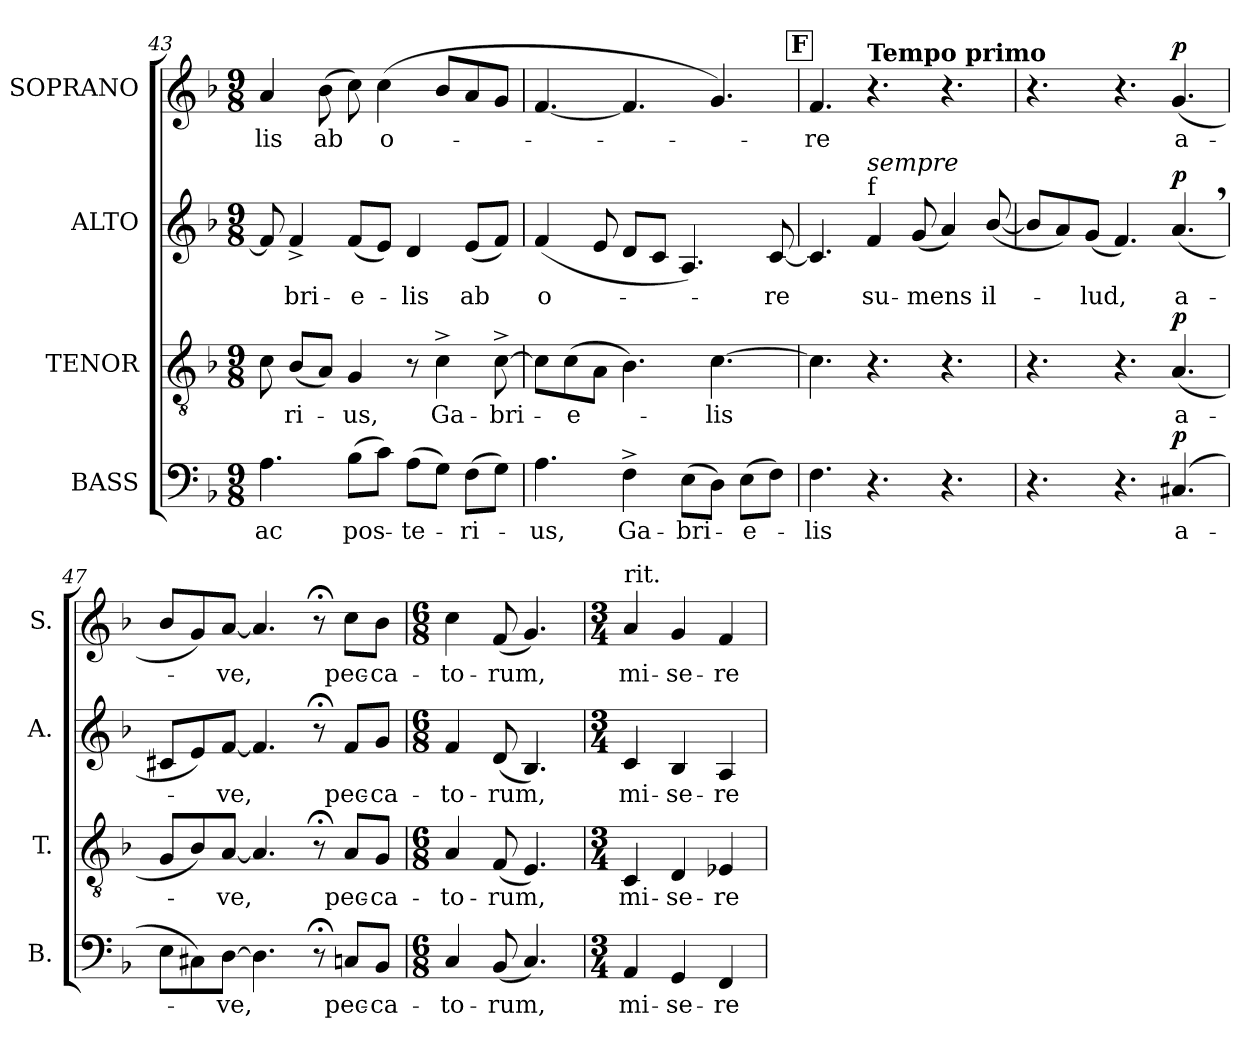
**kern	**text	**dynam	**kern	**text	**dynam	**kern	**text	**dynam	**kern	**text	**dynam
*part4	*part4	*part4	*part3	*part3	*part3	*part2	*part2	*part2	*part1	*part1	*part1
*staff4	*staff4	*staff4	*staff3	*staff3	*staff3	*staff2	*staff2	*staff2	*staff1	*staff1	*staff1
*I"BASS	*	*	*I"TENOR	*	*	*I"ALTO	*	*	*I"SOPRANO	*	*
*I'B.	*	*	*I'T.	*	*	*I'A.	*	*	*I'S.	*	*
*clefF4	*	*	*clefGv2	*	*	*clefG2	*	*	*clefG2	*	*
*	*	*	*ITrd7c12	*	*	*	*	*	*	*	*
*k[b-]	*	*	*k[b-]	*	*	*k[b-]	*	*	*k[b-]	*	*
*F:	*	*	*F:	*	*	*F:	*	*	*F:	*	*
*M9/8	*	*	*M9/8	*	*	*M9/8	*	*	*M9/8	*	*
=43	=43	=43	=43	=43	=43	=43	=43	=43	=43	=43	=43
!	!LO:LY:b:color=#000000	!	!	!	!	!	!	!	!	!	!
!	!	!	!	!	!	!	!	!	!	!LO:LY:b:color=#000000	!
4.Ai\	ac	.	8Ci\	.	.	8fi/]	.	.	4ai/	-lis	.
!	!	!	!	!LO:LY:b:color=#000000	!	!	!	!	!	!	!
!	!	!	!	!	!	!	!LO:LY:b:color=#000000	!	!	!	!
.	.	.	(8BB-i/L	-ri-	.	4f^i/	-bri-	.	.	.	.
!	!	!	!	!	!	!	!	!	!	!LO:LY:b:color=#000000	!
.	.	.	8AAi/J)	.	.	.	.	.	(8b-i\	ab	.
!	!LO:LY:b:color=#000000	!	!	!	!	!	!	!	!	!	!
!	!	!	!	!LO:LY:b:color=#000000	!	!	!	!	!	!	!
!	!	!	!	!	!	!	!LO:LY:b:color=#000000	!	!	!	!
(8B-i\L	pos-	.	4GGi/	-us,	.	(8fi/L	-e-	.	8cci\)	.	.
!	!	!	!	!	!	!	!	!	!	!LO:LY:b:color=#000000	!
8ci\J)	.	.	.	.	.	8ei/J)	.	.	(4cci\	o-	.
!	!LO:LY:b:color=#000000	!	!	!	!	!	!	!	!	!	!
!	!	!	!	!	!	!	!LO:LY:b:color=#000000	!	!	!	!
(8Ai\L	-te-	.	8r	.	.	4di/	-lis	.	.	.	.
!	!	!	!	!LO:LY:b:color=#000000	!	!	!	!	!	!	!
8Gi\J)	.	.	4C^i\	Ga-	.	.	.	.	8b-i/L	.	.
!	!LO:LY:b:color=#000000	!	!	!	!	!	!	!	!	!	!
!	!	!	!	!	!	!	!LO:LY:b:color=#000000	!	!	!	!
(8Fi\L	-ri-	.	.	.	.	(8ei/L	ab	.	8ai/	.	.
!	!	!	!	!LO:LY:b:color=#000000	!	!	!	!	!	!	!
8Gi\J)	.	.	[>8C^i\	-bri-	.	8fi/J)	.	.	8gi/J	.	.
=44	=44	=44	=44	=44	=44	=44	=44	=44	=44	=44	=44
!	!LO:LY:b:color=#000000	!	!	!	!	!	!	!	!	!	!
!	!	!	!	!	!	!	!LO:LY:b:color=#000000	!	!	!	!
4.Ai\	-us,	.	8Ci\L]	.	.	(4fi/	o-	.	[<4.fi/	.	.
!	!	!	!	!LO:LY:b:color=#000000	!	!	!	!	!	!	!
.	.	.	(8Ci\	-e-	.	.	.	.	.	.	.
.	.	.	8AAi\J	.	.	8ei/	.	.	.	.	.
!	!LO:LY:b:color=#000000	!	!	!	!	!	!	!	!	!	!
4F^i\	Ga-	.	4.BB-i\)	.	.	8di/L	.	.	4.fi/]	.	.
.	.	.	.	.	.	8ci/J	.	.	.	.	.
!	!LO:LY:b:color=#000000	!	!	!	!	!	!	!	!	!	!
(8Ei\L	-bri-	.	.	.	.	4.Ai/)	.	.	.	.	.
!	!	!	!	!LO:LY:b:color=#000000	!	!	!	!	!	!	!
8Di\J)	.	.	[>4.Ci\	-lis	.	.	.	.	4.gi/)	.	.
!	!LO:LY:b:color=#000000	!	!	!	!	!	!	!	!	!	!
(8Ei\L	-e-	.	.	.	.	.	.	.	.	.	.
!	!	!	!	!	!	!	!LO:LY:b:color=#000000	!	!	!	!
8Fi\J)	.	.	.	.	.	[<8ci/	-re	.	.	.	.
!!LO:LB:g=z
!!LO:REH:place=s1:B:color=#000000:enc=box:fs=17.1407:t=F
=45	=45	=45	=45	=45	=45	=45	=45	=45	=45	=45	=45
!	!LO:LY:b:color=#000000	!	!	!	!	!	!	!	!	!	!
!	!	!	!	!	!	!	!	!	!	!LO:LY:b:color=#000000	!
4.Fi\	-lis	.	4.Ci\]	.	.	4.ci/]	.	.	4.fi/	-re	.
!	!	!	!	!	!	!	!	!	!LO:TX:a:B:t=Tempo primo	!	!
!	!	!	!	!	!	!LO:TX:a:t=f	!	!	!	!	!
!	!	!	!	!	!	!LO:TX:i:t=sempre	!	!	!	!	!
!	!	!	!	!	!	!	!LO:LY:b:color=#000000	!	!	!	!
4.r	.	.	4.r	.	.	4fi/	su-	.	4.r	.	.
!	!	!	!	!	!	!	!LO:LY:b:color=#000000	!	!	!	!
.	.	.	.	.	.	(8gi/	-mens	.	.	.	.
4.r	.	.	4.r	.	.	4ai/)	.	.	4.r	.	.
!	!	!	!	!	!	!	!LO:LY:b:color=#000000	!	!	!	!
.	.	.	.	.	.	([>8b-i/	il-	.	.	.	.
=46	=46	=46	=46	=46	=46	=46	=46	=46	=46	=46	=46
4.r	.	.	4.r	.	.	8b-i/L]	.	.	4.r	.	.
.	.	.	.	.	.	8ai/)	.	.	.	.	.
!	!	!	!	!	!	!	!LO:LY:b:color=#000000	!	!	!	!
.	.	.	.	.	.	(8gi/J	-lud,	.	.	.	.
4.r	.	.	4.r	.	.	4.fi/)	.	.	4.r	.	.
!	!LO:LY:b:color=#000000	!	!	!	!	!	!	!	!	!	!
!	!	!	!	!LO:LY:b:color=#000000	!	!	!	!	!	!	!
!	!	!	!	!	!	!	!LO:LY:b:color=#000000	!	!	!	!
!	!	!	!	!	!	!	!	!	!	!LO:LY:b:color=#000000	!
(4.C#Xi/	a-	p	(4.AAi/	a-	p	(4.a,i/	a-	p	(4.gi/	a-	p
=47	=47	=47	=47	=47	=47	=47	=47	=47	=47	=47	=47
8Ei\L	.	.	8GGi/L	.	.	8c#Xi/L	.	.	8b-i/L	.	.
8C#Xi\)	.	.	8BB-i/)	.	.	8ei/)	.	.	8gi/)	.	.
!	!LO:LY:b:color=#000000	!	!	!	!	!	!	!	!	!	!
!	!	!	!	!LO:LY:b:color=#000000	!	!	!	!	!	!	!
!	!	!	!	!	!	!	!LO:LY:b:color=#000000	!	!	!	!
!	!	!	!	!	!	!	!	!	!	!LO:LY:b:color=#000000	!
[>8Di\J	-ve,	.	[<8AAi/J	-ve,	.	[<8fi/J	-ve,	.	[<8ai/J	-ve,	.
4.Di\]	.	.	4.AAi/]	.	.	4.fi/]	.	.	4.ai/]	.	.
8r;	.	.	8r;	.	.	8r;	.	.	8r;	.	.
!	!LO:LY:b:color=#000000	!	!	!	!	!	!	!	!	!	!
!	!	!	!	!LO:LY:b:color=#000000	!	!	!	!	!	!	!
!	!	!	!	!	!	!	!LO:LY:b:color=#000000	!	!	!	!
!	!	!	!	!	!	!	!	!	!	!LO:LY:b:color=#000000	!
8Cni/L	pec-	.	8AAi/L	pec-	.	8fi/L	pec-	.	8cci\L	pec-	.
!	!LO:LY:b:color=#000000	!	!	!	!	!	!	!	!	!	!
!	!	!	!	!LO:LY:b:color=#000000	!	!	!	!	!	!	!
!	!	!	!	!	!	!	!LO:LY:b:color=#000000	!	!	!	!
!	!	!	!	!	!	!	!	!	!	!LO:LY:b:color=#000000	!
8BB-i/J	-ca-	.	8GGi/J	-ca-	.	8gi/J	-ca-	.	8b-i\J	-ca-	.
!!LO:PB:g=z
=48	=48	=48	=48	=48	=48	=48	=48	=48	=48	=48	=48
*M6/8	*	*	*M6/8	*	*	*M6/8	*	*	*M6/8	*	*
!	!LO:LY:b:color=#000000	!	!	!	!	!	!	!	!	!	!
!	!	!	!	!LO:LY:b:color=#000000	!	!	!	!	!	!	!
!	!	!	!	!	!	!	!LO:LY:b:color=#000000	!	!	!	!
!	!	!	!	!	!	!	!	!	!	!LO:LY:b:color=#000000	!
4Ci/	-to-	.	4AAi/	-to-	.	4fi/	-to-	.	4cci\	-to-	.
!	!LO:LY:b:color=#000000	!	!	!	!	!	!	!	!	!	!
!	!	!	!	!LO:LY:b:color=#000000	!	!	!	!	!	!	!
!	!	!	!	!	!	!	!LO:LY:b:color=#000000	!	!	!	!
!	!	!	!	!	!	!	!	!	!	!LO:LY:b:color=#000000	!
(8BB-i/	-rum,	.	(8FFi/	-rum,	.	(8di/	-rum,	.	(8fi/	-rum,	.
4.Ci/)	.	.	4.EEi/)	.	.	4.B-i/)	.	.	4.gi/)	.	.
=49	=49	=49	=49	=49	=49	=49	=49	=49	=49	=49	=49
*M3/4	*	*	*M3/4	*	*	*M3/4	*	*	*M3/4	*	*
!	!LO:LY:b:color=#000000	!	!	!	!	!	!	!	!	!	!
!	!	!	!	!LO:LY:b:color=#000000	!	!	!	!	!	!	!
!	!	!	!	!	!	!	!LO:LY:b:color=#000000	!	!	!	!
!	!	!	!	!	!	!	!	!	!LO:TX:t=rit.	!	!
!	!	!	!	!	!	!	!	!	!	!LO:LY:b:color=#000000	!
4AAi/	mi-	.	4CCi/	mi-	.	4ci/	mi-	.	4ai/	mi-	.
!	!LO:LY:b:color=#000000	!	!	!	!	!	!	!	!	!	!
!	!	!	!	!LO:LY:b:color=#000000	!	!	!	!	!	!	!
!	!	!	!	!	!	!	!LO:LY:b:color=#000000	!	!	!	!
!	!	!	!	!	!	!	!	!	!	!LO:LY:b:color=#000000	!
4GGi/	-se-	.	4DDi/	-se-	.	4B-i/	-se-	.	4gi/	-se-	.
!	!LO:LY:b:color=#000000	!	!	!	!	!	!	!	!	!	!
!	!	!	!	!LO:LY:b:color=#000000	!	!	!	!	!	!	!
!	!	!	!	!	!	!	!LO:LY:b:color=#000000	!	!	!	!
!	!	!	!	!	!	!	!	!	!	!LO:LY:b:color=#000000	!
4FFi/	-re-	.	4EE-Xi/	-re-	.	4Ai/	-re-	.	4fi/	-re-	.
=	=	=	=	=	=	=	=	=	=	=	=
*-	*-	*-	*-	*-	*-	*-	*-	*-	*-	*-	*-
